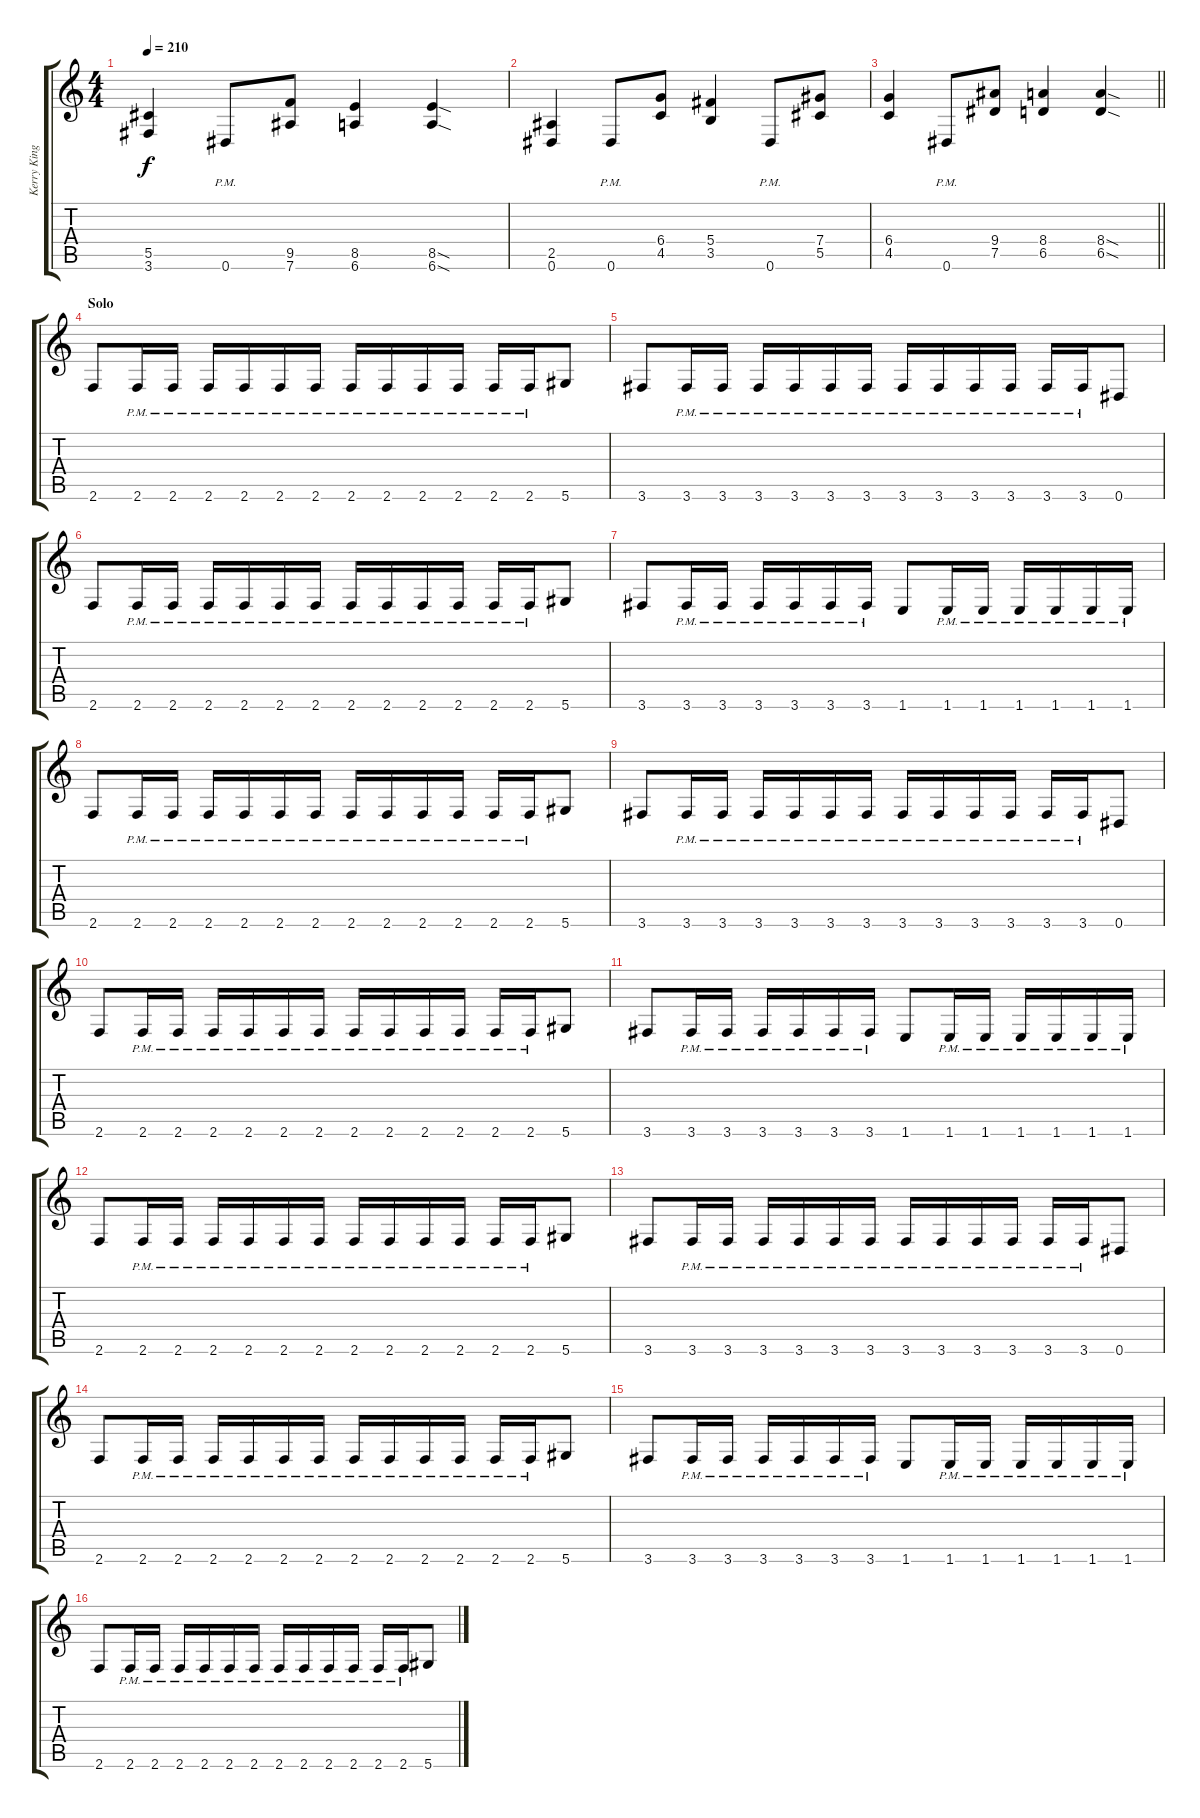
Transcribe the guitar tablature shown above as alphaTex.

\track ("Kerry King" "Kerry King") {instrument distortionguitar}
\staff {score tabs}
\tuning (Eb4 Bb3 Gb3 Db3 Ab2 Eb2) {hide}
\ts (4 4)
\tempo 210
\clef g2
\ks c
(5.5 3.6).4{dy f} 0.6{pm}.8 (9.5 7.6).8 (8.5 6.6).4 (8.5{sod} 6.6{sod}).4 |
(2.5 0.6).4 0.6{pm}.8 (6.4 4.5).8 (5.4 3.5).4 0.6{pm}.8 (7.4 5.5).8 |
\barLineRight lightlight
(6.4 4.5).4 0.6{pm}.8 (9.4 7.5).8 (8.4 6.5).4 (8.4{sod} 6.5{sod}).4 |
\section ("" "Solo")
2.6.8 2.6{pm}.16 2.6{pm}.16 2.6{pm}.16 2.6{pm}.16 2.6{pm}.16 2.6{pm}.16 2.6{pm}.16 2.6{pm}.16 2.6{pm}.16 2.6{pm}.16 2.6{pm}.16 2.6{pm}.16 5.6.8 |
3.6.8 3.6{pm}.16 3.6{pm}.16 3.6{pm}.16 3.6{pm}.16 3.6{pm}.16 3.6{pm}.16 3.6{pm}.16 3.6{pm}.16 3.6{pm}.16 3.6{pm}.16 3.6{pm}.16 3.6{pm}.16 0.6.8 |
2.6.8 2.6{pm}.16 2.6{pm}.16 2.6{pm}.16 2.6{pm}.16 2.6{pm}.16 2.6{pm}.16 2.6{pm}.16 2.6{pm}.16 2.6{pm}.16 2.6{pm}.16 2.6{pm}.16 2.6{pm}.16 5.6.8 |
3.6.8 3.6{pm}.16 3.6{pm}.16 3.6{pm}.16 3.6{pm}.16 3.6{pm}.16 3.6{pm}.16 1.6.8 1.6{pm}.16 1.6{pm}.16 1.6{pm}.16 1.6{pm}.16 1.6{pm}.16 1.6{pm}.16 |
2.6.8 2.6{pm}.16 2.6{pm}.16 2.6{pm}.16 2.6{pm}.16 2.6{pm}.16 2.6{pm}.16 2.6{pm}.16 2.6{pm}.16 2.6{pm}.16 2.6{pm}.16 2.6{pm}.16 2.6{pm}.16 5.6.8 |
3.6.8 3.6{pm}.16 3.6{pm}.16 3.6{pm}.16 3.6{pm}.16 3.6{pm}.16 3.6{pm}.16 3.6{pm}.16 3.6{pm}.16 3.6{pm}.16 3.6{pm}.16 3.6{pm}.16 3.6{pm}.16 0.6.8 |
2.6.8 2.6{pm}.16 2.6{pm}.16 2.6{pm}.16 2.6{pm}.16 2.6{pm}.16 2.6{pm}.16 2.6{pm}.16 2.6{pm}.16 2.6{pm}.16 2.6{pm}.16 2.6{pm}.16 2.6{pm}.16 5.6.8 |
3.6.8 3.6{pm}.16 3.6{pm}.16 3.6{pm}.16 3.6{pm}.16 3.6{pm}.16 3.6{pm}.16 1.6.8 1.6{pm}.16 1.6{pm}.16 1.6{pm}.16 1.6{pm}.16 1.6{pm}.16 1.6{pm}.16 |
2.6.8 2.6{pm}.16 2.6{pm}.16 2.6{pm}.16 2.6{pm}.16 2.6{pm}.16 2.6{pm}.16 2.6{pm}.16 2.6{pm}.16 2.6{pm}.16 2.6{pm}.16 2.6{pm}.16 2.6{pm}.16 5.6.8 |
3.6.8 3.6{pm}.16 3.6{pm}.16 3.6{pm}.16 3.6{pm}.16 3.6{pm}.16 3.6{pm}.16 3.6{pm}.16 3.6{pm}.16 3.6{pm}.16 3.6{pm}.16 3.6{pm}.16 3.6{pm}.16 0.6.8 |
2.6.8 2.6{pm}.16 2.6{pm}.16 2.6{pm}.16 2.6{pm}.16 2.6{pm}.16 2.6{pm}.16 2.6{pm}.16 2.6{pm}.16 2.6{pm}.16 2.6{pm}.16 2.6{pm}.16 2.6{pm}.16 5.6.8 |
3.6.8 3.6{pm}.16 3.6{pm}.16 3.6{pm}.16 3.6{pm}.16 3.6{pm}.16 3.6{pm}.16 1.6.8 1.6{pm}.16 1.6{pm}.16 1.6{pm}.16 1.6{pm}.16 1.6{pm}.16 1.6{pm}.16 |
2.6.8 2.6{pm}.16 2.6{pm}.16 2.6{pm}.16 2.6{pm}.16 2.6{pm}.16 2.6{pm}.16 2.6{pm}.16 2.6{pm}.16 2.6{pm}.16 2.6{pm}.16 2.6{pm}.16 2.6{pm}.16 5.6.8
